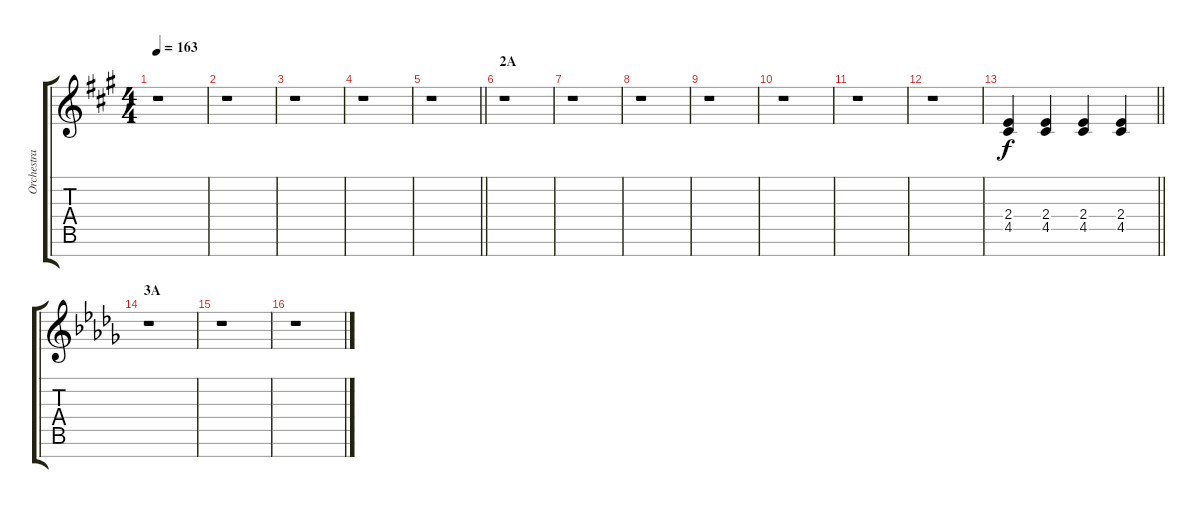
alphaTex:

\track ("Orchestra Hit" "Orchestra ") {instrument orchestrahit}
\staff {score tabs}
\tuning (E5 B4 G4 D4 A3 E3 B2) {hide}
\ts (4 4)
\tempo 163
\clef g2
\ks a
r.1{dy f} |
r.1 |
r.1 |
r.1 |
\barLineRight lightlight
r.1 |
\section ("" "2A")
r.1 |
r.1 |
r.1 |
r.1 |
r.1 |
r.1 |
r.1 |
\barLineRight lightlight
(2.4 4.5).4 (2.4 4.5).4 (2.4 4.5).4 (2.4 4.5).4 |
\section ("" "3A")
\ks db
r.1 |
r.1 |
r.1
